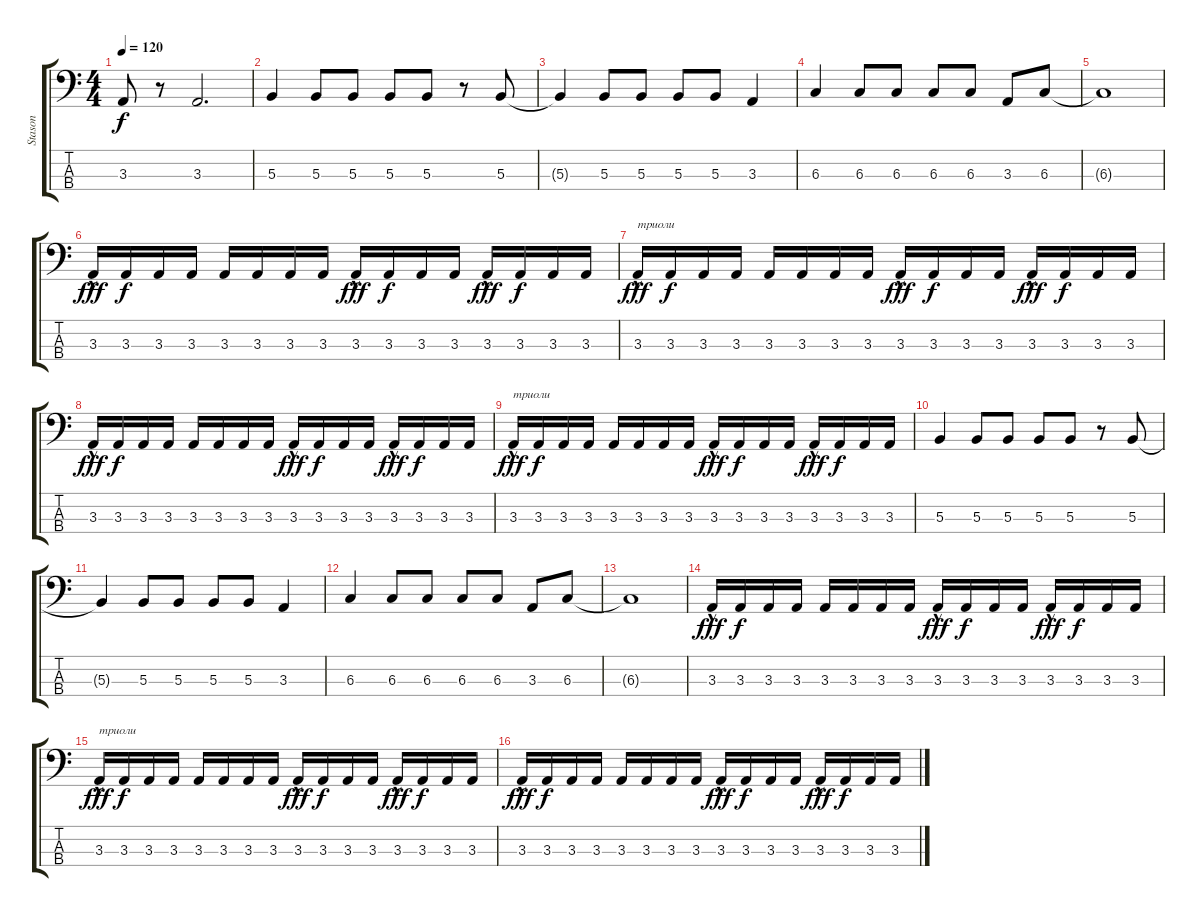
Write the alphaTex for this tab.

\track ("Stason" "Stason") {instrument electricbassfinger}
\staff {score tabs}
\tuning (E2 B1 Gb1 Db1) {hide}
\ts (4 4)
\tempo 120
\clef f4
\ks c
3.3.8{dy f} r.8 3.3.2{d} |
5.3.4 5.3.8 5.3.8 5.3.8 5.3.8 r.8 5.3.8 |
5.3{t}.4 5.3.8 5.3.8 5.3.8 5.3.8 3.3.4 |
6.3.4 6.3.8 6.3.8 6.3.8 6.3.8 3.3.8 6.3.8 |
6.3{t}.1 |
3.3{hac}.16{dy fff} 3.3.16{dy f} 3.3.16 3.3.16 3.3.16 3.3.16 3.3.16 3.3.16 3.3{hac}.16{dy fff} 3.3.16{dy f} 3.3.16 3.3.16 3.3{hac}.16{dy fff} 3.3.16{dy f} 3.3.16 3.3.16 |
3.3{hac}.16{txt "триоли" dy fff} 3.3.16{dy f} 3.3.16 3.3.16 3.3.16 3.3.16 3.3.16 3.3.16 3.3{hac}.16{dy fff} 3.3.16{dy f} 3.3.16 3.3.16 3.3{hac}.16{dy fff} 3.3.16{dy f} 3.3.16 3.3.16 |
3.3{hac}.16{dy fff} 3.3.16{dy f} 3.3.16 3.3.16 3.3.16 3.3.16 3.3.16 3.3.16 3.3{hac}.16{dy fff} 3.3.16{dy f} 3.3.16 3.3.16 3.3{hac}.16{dy fff} 3.3.16{dy f} 3.3.16 3.3.16 |
3.3{hac}.16{txt "триоли" dy fff} 3.3.16{dy f} 3.3.16 3.3.16 3.3.16 3.3.16 3.3.16 3.3.16 3.3{hac}.16{dy fff} 3.3.16{dy f} 3.3.16 3.3.16 3.3{hac}.16{dy fff} 3.3.16{dy f} 3.3.16 3.3.16 |
5.3.4 5.3.8 5.3.8 5.3.8 5.3.8 r.8 5.3.8 |
5.3{t}.4 5.3.8 5.3.8 5.3.8 5.3.8 3.3.4 |
6.3.4 6.3.8 6.3.8 6.3.8 6.3.8 3.3.8 6.3.8 |
6.3{t}.1 |
3.3{hac}.16{dy fff} 3.3.16{dy f} 3.3.16 3.3.16 3.3.16 3.3.16 3.3.16 3.3.16 3.3{hac}.16{dy fff} 3.3.16{dy f} 3.3.16 3.3.16 3.3{hac}.16{dy fff} 3.3.16{dy f} 3.3.16 3.3.16 |
3.3{hac}.16{txt "триоли" dy fff} 3.3.16{dy f} 3.3.16 3.3.16 3.3.16 3.3.16 3.3.16 3.3.16 3.3{hac}.16{dy fff} 3.3.16{dy f} 3.3.16 3.3.16 3.3{hac}.16{dy fff} 3.3.16{dy f} 3.3.16 3.3.16 |
3.3{hac}.16{dy fff} 3.3.16{dy f} 3.3.16 3.3.16 3.3.16 3.3.16 3.3.16 3.3.16 3.3{hac}.16{dy fff} 3.3.16{dy f} 3.3.16 3.3.16 3.3{hac}.16{dy fff} 3.3.16{dy f} 3.3.16 3.3.16
